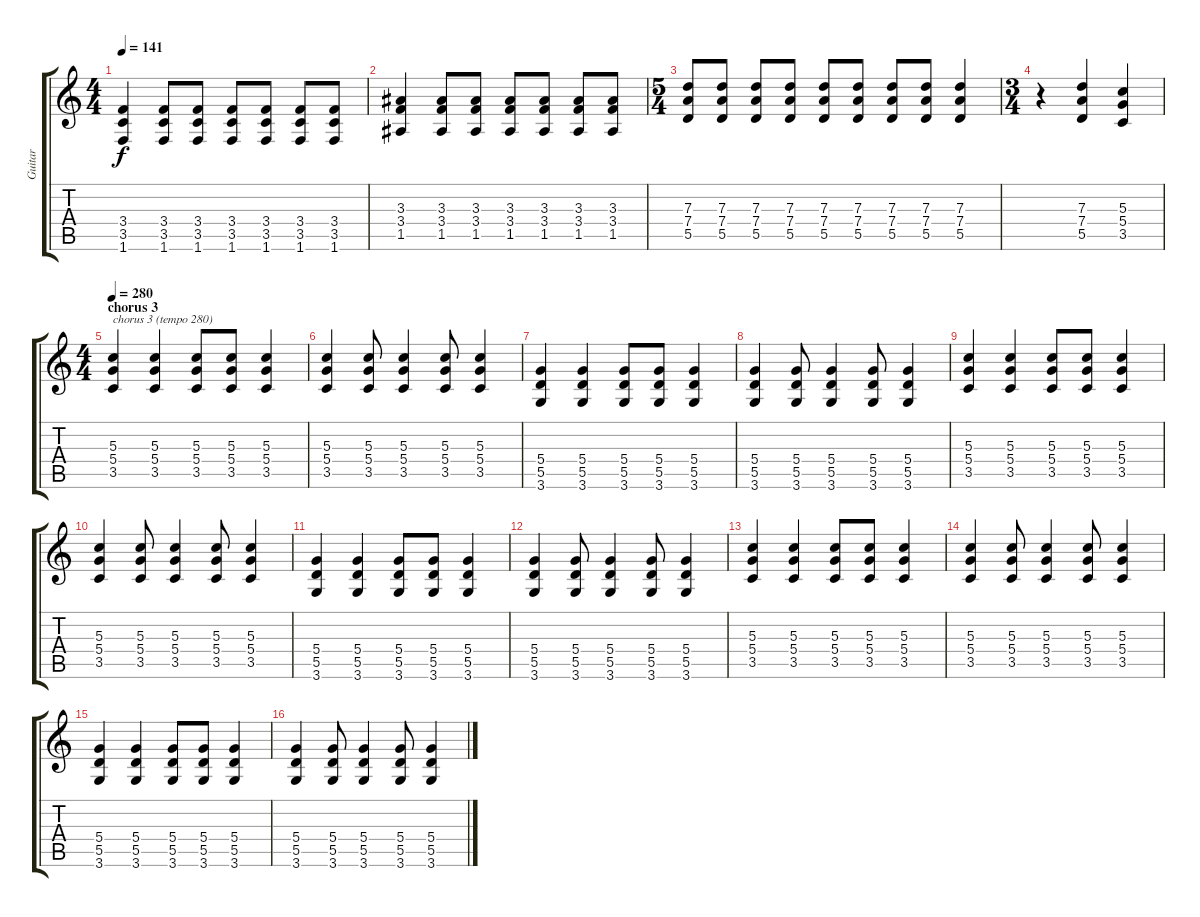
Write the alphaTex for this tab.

\track ("Guitar" "Guitar") {instrument distortionguitar}
\staff {score tabs}
\tuning (E4 B3 G3 D3 A2 E2) {hide}
\ts (4 4)
\tempo 141
\clef g2
\ks c
(3.4 3.5 1.6).4{dy f} (3.4 3.5 1.6).8 (3.4 3.5 1.6).8 (3.4 3.5 1.6).8 (3.4 3.5 1.6).8 (3.4 3.5 1.6).8 (3.4 3.5 1.6).8 |
(3.3 3.4 1.5).4 (3.3 3.4 1.5).8 (3.3 3.4 1.5).8 (3.3 3.4 1.5).8 (3.3 3.4 1.5).8 (3.3 3.4 1.5).8 (3.3 3.4 1.5).8 |
\ts (5 4)
(7.3 7.4 5.5).8 (7.3 7.4 5.5).8 (7.3 7.4 5.5).8 (7.3 7.4 5.5).8 (7.3 7.4 5.5).8 (7.3 7.4 5.5).8 (7.3 7.4 5.5).8 (7.3 7.4 5.5).8 (7.3 7.4 5.5).4 |
\ts (3 4)
r.4 (7.3 7.4 5.5).4 (5.3 5.4 3.5).4 |
\ts (4 4)
\section ("" "chorus 3")
\tempo 280
(5.3 5.4 3.5).4{txt "chorus 3 (tempo 280)"} (5.3 5.4 3.5).4 (5.3 5.4 3.5).8 (5.3 5.4 3.5).8 (5.3 5.4 3.5).4 |
(5.3 5.4 3.5).4 (5.3 5.4 3.5).8 (5.3 5.4 3.5).4 (5.3 5.4 3.5).8 (5.3 5.4 3.5).4 |
(5.4 5.5 3.6).4 (5.4 5.5 3.6).4 (5.4 5.5 3.6).8 (5.4 5.5 3.6).8 (5.4 5.5 3.6).4 |
(5.4 5.5 3.6).4 (5.4 5.5 3.6).8 (5.4 5.5 3.6).4 (5.4 5.5 3.6).8 (5.4 5.5 3.6).4 |
(5.3 5.4 3.5).4 (5.3 5.4 3.5).4 (5.3 5.4 3.5).8 (5.3 5.4 3.5).8 (5.3 5.4 3.5).4 |
(5.3 5.4 3.5).4 (5.3 5.4 3.5).8 (5.3 5.4 3.5).4 (5.3 5.4 3.5).8 (5.3 5.4 3.5).4 |
(5.4 5.5 3.6).4 (5.4 5.5 3.6).4 (5.4 5.5 3.6).8 (5.4 5.5 3.6).8 (5.4 5.5 3.6).4 |
(5.4 5.5 3.6).4 (5.4 5.5 3.6).8 (5.4 5.5 3.6).4 (5.4 5.5 3.6).8 (5.4 5.5 3.6).4 |
(5.3 5.4 3.5).4 (5.3 5.4 3.5).4 (5.3 5.4 3.5).8 (5.3 5.4 3.5).8 (5.3 5.4 3.5).4 |
(5.3 5.4 3.5).4 (5.3 5.4 3.5).8 (5.3 5.4 3.5).4 (5.3 5.4 3.5).8 (5.3 5.4 3.5).4 |
(5.4 5.5 3.6).4 (5.4 5.5 3.6).4 (5.4 5.5 3.6).8 (5.4 5.5 3.6).8 (5.4 5.5 3.6).4 |
(5.4 5.5 3.6).4 (5.4 5.5 3.6).8 (5.4 5.5 3.6).4 (5.4 5.5 3.6).8 (5.4 5.5 3.6).4
